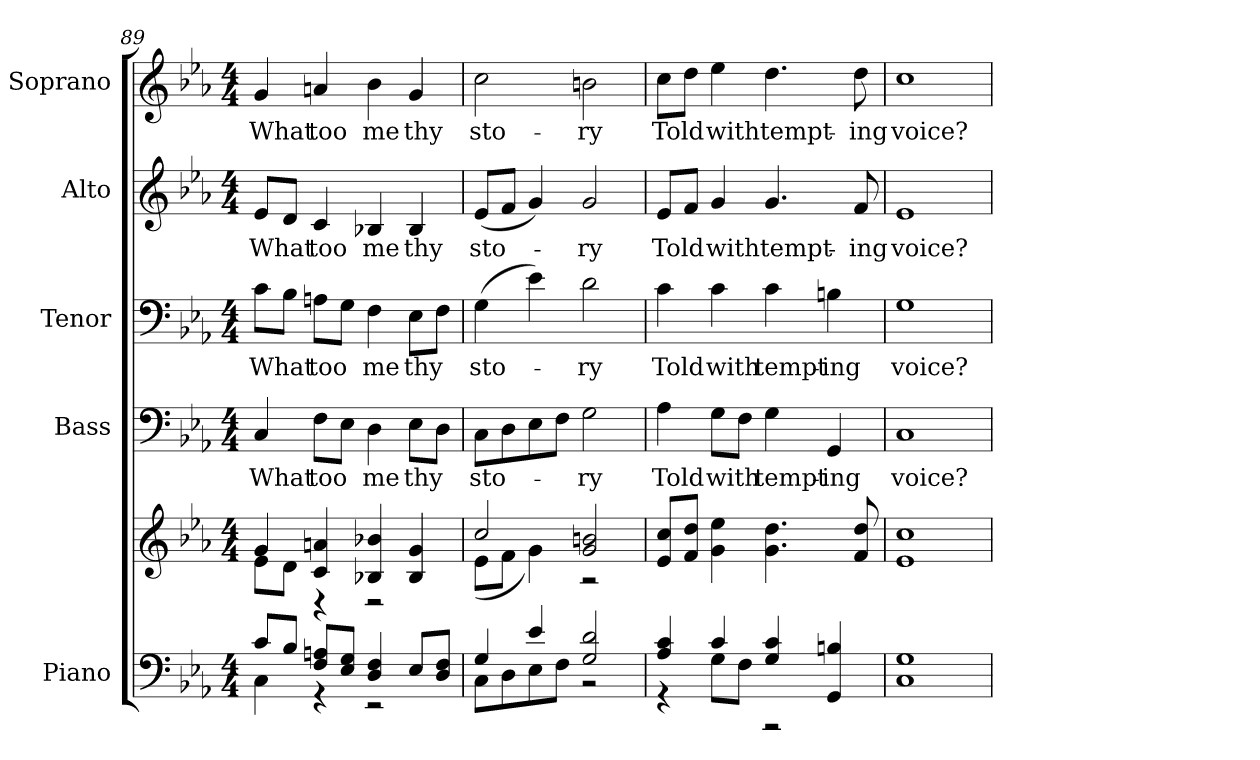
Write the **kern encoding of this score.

**kern	**kern	**kern	**text	**kern	**text	**kern	**text	**kern	**text
*part5	*part5	*part4	*part4	*part3	*part3	*part2	*part2	*part1	*part1
*staff6	*staff5	*staff4	*staff4	*staff3	*staff3	*staff2	*staff2	*staff1	*staff1
*I"Piano	*	*I"Bass	*	*I"Tenor	*	*I"Alto	*	*I"Soprano	*
*I'Pno.	*	*I'B.	*	*I'T.	*	*I'A.	*	*I'S.	*
!!LO:PB:g=z
*clefF4	*clefG2	*clefF4	*	*clefF4	*	*clefG2	*	*clefG2	*
*k[b-e-a-]	*k[b-e-a-]	*k[b-e-a-]	*	*k[b-e-a-]	*	*k[b-e-a-]	*	*k[b-e-a-]	*
*E-:	*E-:	*E-:	*	*E-:	*	*E-:	*	*E-:	*
*M4/4	*M4/4	*M4/4	*	*M4/4	*	*M4/4	*	*M4/4	*
=89	=89	=89	=89	=89	=89	=89	=89	=89	=89
*^	*^	*	*	*	*	*	*	*	*
!	!	!	!	!	!LO:LY:b:color=#000000	!	!	!	!	!	!
!	!	!	!	!	!	!	!LO:LY:b:color=#000000	!	!	!	!
!	!	!	!	!	!	!	!	!	!LO:LY:b:color=#000000	!	!
!	!	!	!	!	!	!	!	!	!	!	!LO:LY:b:color=#000000
8ci/L	4Ci\	4gi/	8e-i\L	4Ci/	What	8ci\L	What	8e-i/L	What	4gi/	What
8B-i/J	.	.	8di\J	.	.	8B-i\J	.	8di/J	.	.	.
!	!	!	!	!	!LO:LY:b:color=#000000	!	!	!	!	!	!
!	!	!	!	!	!	!	!LO:LY:b:color=#000000	!	!	!	!
!	!	!	!	!	!	!	!	!	!LO:LY:b:color=#000000	!	!
!	!	!	!	!	!	!	!	!	!	!	!LO:LY:b:color=#000000
8Fi/ 8AniL	4r	4ci/ 4ani	4r	8Fi\L	too	8Ani\L	too	4ci/	too	4ani/	too
8E-i/ 8GiJ	.	.	.	8E-i\J	.	8Gi\J	.	.	.	.	.
!	!	!	!	!	!LO:LY:b:color=#000000	!	!	!	!	!	!
!	!	!	!	!	!	!	!LO:LY:b:color=#000000	!	!	!	!
!	!	!	!	!	!	!	!	!	!LO:LY:b:color=#000000	!	!
!	!	!	!	!	!	!	!	!	!	!	!LO:LY:b:color=#000000
4Di/ 4Fi	2r	4B-Xi/ 4b-Xi	2r	4Di\	me	4Fi\	me	4B-Xi/	me	4b-i\	me
!	!	!	!	!	!LO:LY:b:color=#000000	!	!	!	!	!	!
!	!	!	!	!	!	!	!LO:LY:b:color=#000000	!	!	!	!
!	!	!	!	!	!	!	!	!	!LO:LY:b:color=#000000	!	!
!	!	!	!	!	!	!	!	!	!	!	!LO:LY:b:color=#000000
8E-i/L	.	4B-i/ 4gi	.	8E-i\L	thy	8E-i\L	thy	4B-i/	thy	4gi/	thy
8Di/ 8FiJ	.	.	.	8Di\J	.	8Fi\J	.	.	.	.	.
=90	=90	=90	=90	=90	=90	=90	=90	=90	=90	=90	=90
!	!	!	!	!	!LO:LY:b:color=#000000	!	!	!	!	!	!
!	!	!	!	!	!	!	!LO:LY:b:color=#000000	!	!	!	!
!	!	!	!	!	!	!	!	!	!LO:LY:b:color=#000000	!	!
!	!	!	!	!	!	!	!	!	!	!	!LO:LY:b:color=#000000
4Gi/	8Ci\L	2cci/	(8e-i\L	8Ci\L	sto-	(4Gi\	sto-	(8e-i/L	sto-	2cci\	sto-
.	8Di\	.	8fi\J	8Di\	.	.	.	8fi/J	.	.	.
4e-i/	8E-i\	.	4gi\)	8E-i\	.	4e-i\)	.	4gi/)	.	.	.
.	8Fi\J	.	.	8Fi\J	.	.	.	.	.	.	.
!	!	!	!	!	!LO:LY:b:color=#000000	!	!	!	!	!	!
!	!	!	!	!	!	!	!LO:LY:b:color=#000000	!	!	!	!
!	!	!	!	!	!	!	!	!	!LO:LY:b:color=#000000	!	!
!	!	!	!	!	!	!	!	!	!	!	!LO:LY:b:color=#000000
2Gi/ 2di	2r	2gi/ 2bni	2r	2Gi\	-ry	2di\	-ry	2gi/	-ry	2bni\	-ry
*	*	*v	*v	*	*	*	*	*	*	*	*
!!LO:PB:g=z
=91	=91	=91	=91	=91	=91	=91	=91	=91	=91	=91
*	*	*^	*	*	*	*	*	*	*	*
!	!	!	!	!	!LO:LY:b:color=#000000	!	!	!	!	!	!
*	*	*v	*v	*	*	*	*	*	*	*	*
*	*	*^	*	*	*	*	*	*	*	*
!	!	!	!	!	!	!	!LO:LY:b:color=#000000	!	!	!	!
*	*	*v	*v	*	*	*	*	*	*	*	*
*	*	*^	*	*	*	*	*	*	*	*
!	!	!	!	!	!	!	!	!	!LO:LY:b:color=#000000	!	!
*	*	*v	*v	*	*	*	*	*	*	*	*
*	*	*^	*	*	*	*	*	*	*	*
!	!	!	!	!	!	!	!	!	!	!	!LO:LY:b:color=#000000
*	*	*v	*v	*	*	*	*	*	*	*	*
4A-i/ 4ci	4r	8e-i/ 8cciL	4A-i\	Told	4ci\	Told	8e-i/L	Told	8cci\L	Told
.	.	8fi/ 8ddiJ	.	.	.	.	8fi/J	.	8ddi\J	.
!	!	!	!	!LO:LY:b:color=#000000	!	!	!	!	!	!
!	!	!	!	!	!	!LO:LY:b:color=#000000	!	!	!	!
!	!	!	!	!	!	!	!	!LO:LY:b:color=#000000	!	!
!	!	!	!	!	!	!	!	!	!	!LO:LY:b:color=#000000
4ci/	8Gi\L	4gi\ 4ee-i	8Gi\L	with	4ci\	with	4gi/	with	4ee-i\	with
.	8Fi\J	.	8Fi\J	.	.	.	.	.	.	.
!	!	!	!	!LO:LY:b:color=#000000	!	!	!	!	!	!
!	!	!	!	!	!	!LO:LY:b:color=#000000	!	!	!	!
!	!	!	!	!	!	!	!	!LO:LY:b:color=#000000	!	!
!	!	!	!	!	!	!	!	!	!	!LO:LY:b:color=#000000
4Gi/ 4ci	2r	4.gi\ 4.ddi	4Gi\	tempt-	4ci\	tempt-	4.gi/	tempt-	4.ddi\	tempt-
!	!	!	!	!LO:LY:b:color=#000000	!	!	!	!	!	!
!	!	!	!	!	!	!LO:LY:b:color=#000000	!	!	!	!
4GGi/ 4Bni	.	.	4GGi/	-ing	4Bni\	-ing	.	.	.	.
!	!	!	!	!	!	!	!	!LO:LY:b:color=#000000	!	!
!	!	!	!	!	!	!	!	!	!	!LO:LY:b:color=#000000
.	.	8fi/ 8ddi	.	.	.	.	8fi/	-ing	8ddi\	-ing
*v	*v	*	*	*	*	*	*	*	*	*
=92	=92	=92	=92	=92	=92	=92	=92	=92	=92
!	!	!	!LO:LY:b:color=#000000	!	!	!	!	!	!
!	!	!	!	!	!LO:LY:b:color=#000000	!	!	!	!
!	!	!	!	!	!	!	!LO:LY:b:color=#000000	!	!
!	!	!	!	!	!	!	!	!	!LO:LY:b:color=#000000
1Ci 1Gi	1e-i 1cci	1Ci	voice?	1Gi	voice?	1e-i	voice?	1cci	voice?
=	=	=	=	=	=	=	=	=	=
*-	*-	*-	*-	*-	*-	*-	*-	*-	*-
